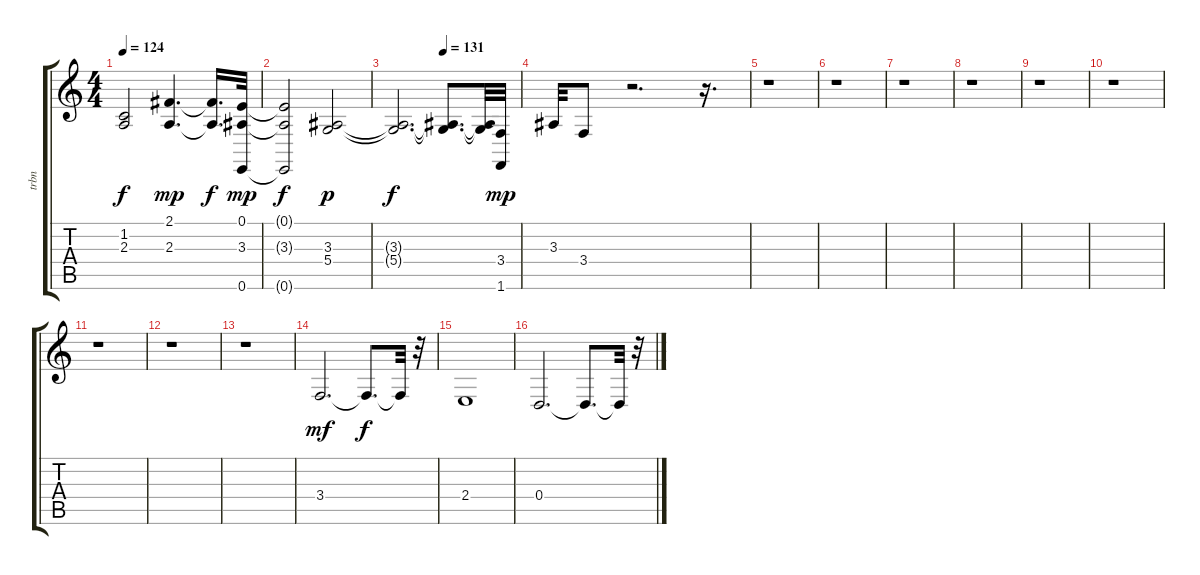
\track ("trbn" "trbn") {instrument trombone}
\staff {score tabs}
\tuning (E4 B3 G3 D3 A2 E2) {hide}
\ts (4 4)
\tempo 124
\clef g2
\ks c
(1.2{t} 2.3{t}).2{dy f} (2.1 2.3).4{d dy mp} (2.1{t} 2.3{t}).16{d dy f} (0.1 3.3 0.6).32{dy mp} |
(0.1{t} 3.3{t} 0.6{t}).2{dy f} (3.3 5.4).2{dy p} |
\tempo (131 0.375)
(3.3{t} 5.4{t}).2{d dy f} (3.3{t} 5.4{t}).8{d} (3.3{t} 5.4{t}).32 (3.4 1.6).32{dy mp} |
3.3.32 3.4.8 r.2{d} r.16{d} |
r.1 |
r.1 |
r.1 |
r.1 |
r.1 |
r.1 |
r.1 |
r.1 |
r.1 |
3.4.2{d dy mf} 3.4{t}.8{d dy f} 3.4{t}.32 r.32 |
2.4.1 |
0.4.2{d} 0.4{t}.8{d} 0.4{t}.32 r.32
